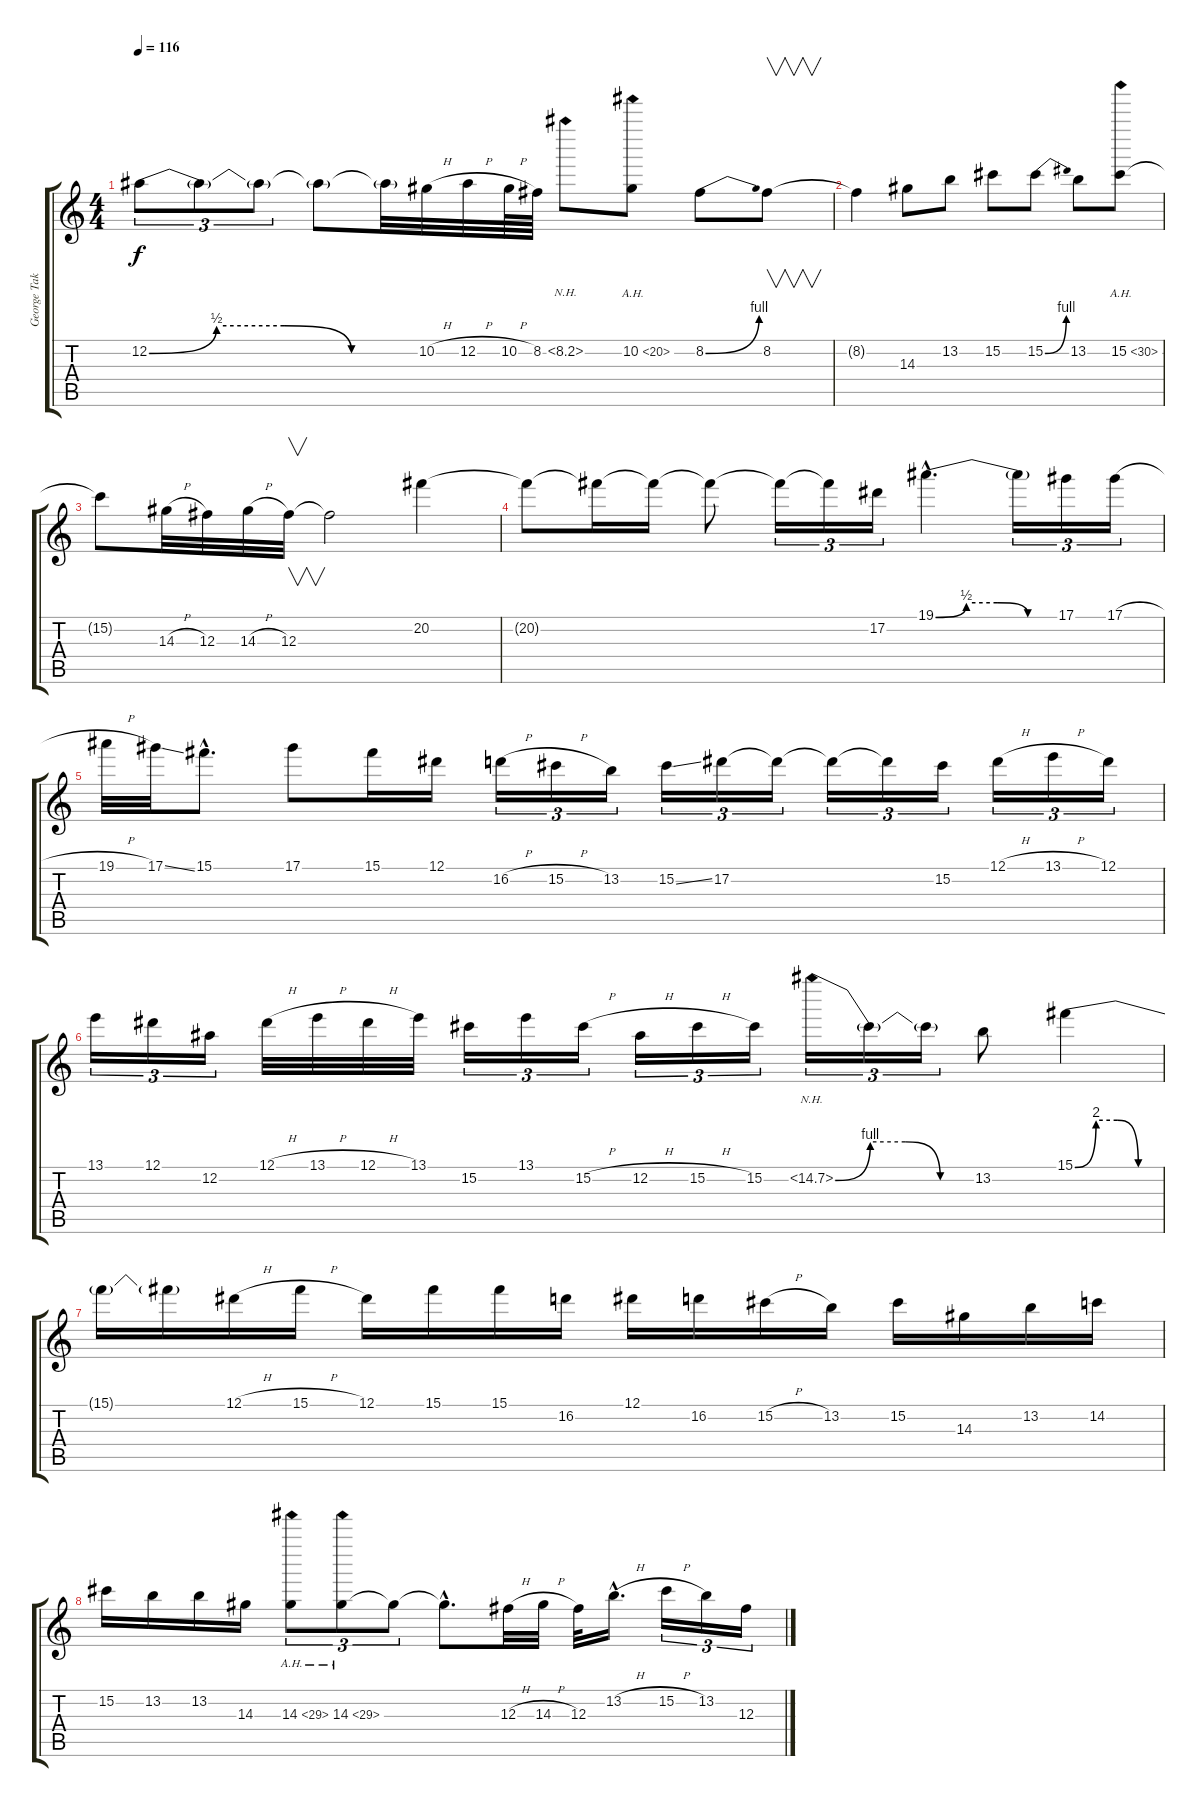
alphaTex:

\track ("George Takin' it Easy  :)" "George Tak") {instrument overdrivenguitar}
\staff {score tabs}
\tuning (Eb4 Bb3 Gb3 Db3 Ab2 Eb2) {hide}
\ts (4 4)
\tempo 116
\clef g2
\ks c
12.2{be (custom 0 0 15 2 30 2 45 0 60 0)}.8{tu (3 2) dy f} 12.2{t}.8{tu (3 2)} 12.2{t}.8{tu (3 2)} 12.2{t}.8 12.2{t}.32 10.2{h}.32 12.2{h}.32 10.2{h}.64 8.2.64 8.2{nh}.8 10.2{ah 10}.8 8.2{be (bend 0 0 60 4)}.8 8.2.8{v} |
8.2{t}.4 14.3.8 13.2.8 15.2.8 15.2{be (bend 0 0 60 4)}.8 13.2.8 15.2{ah 15}.8 |
15.2{t}.8 14.3{h}.32 12.3.32 14.3{h}.32 12.3.32{v} 12.3{t}.2 20.2.4 |
20.2{t}.8 20.2{t}.16 20.2{t}.16 20.2{t}.8 20.2{t}.16{tu (3 2)} 20.2{t}.16{tu (3 2)} 17.2.16{tu (3 2)} 19.1{be (custom 0 0 15 2 30 2 45 0 60 0) hac}.4{d} 19.1{t}.16{tu (3 2)} 17.1.16{tu (3 2)} 17.1{h}.16{tu (3 2)} |
19.1{h}.32 17.1{ss}.32 15.1{hac}.8{d} 17.1.8 15.1.16 12.1.16 16.2{h}.16{tu (3 2)} 15.2{h}.16{tu (3 2)} 13.2.16{tu (3 2)} 15.2{ss}.16{tu (3 2)} 17.2.16{tu (3 2)} 17.2{t}.16{tu (3 2)} 17.2{t}.16{tu (3 2)} 17.2{t}.16{tu (3 2)} 15.2.16{tu (3 2)} 12.1{h}.16{tu (3 2)} 13.1{h}.16{tu (3 2)} 12.1.16{tu (3 2)} |
13.1.16{tu (3 2)} 12.1.16{tu (3 2)} 12.2.16{tu (3 2)} 12.1{h}.32 13.1{h}.32 12.1{h}.32 13.1.32 15.2.16{tu (3 2)} 13.1.16{tu (3 2)} 15.2{h}.16{tu (3 2)} 12.2{h}.16{tu (3 2)} 15.2{h}.16{tu (3 2)} 15.2.16{tu (3 2)} 15.2{be (custom 0 0 15 4 30 4 45 0 60 0) nh}.16{tu (3 2)} 15.2{t}.16{tu (3 2)} 15.2{t}.16{tu (3 2)} 13.2.8 15.1{be (custom 0 0 15 8 30 8 45 0 60 0)}.4 |
15.1{t}.16 15.1{t}.16 12.1{h}.16 15.1{h}.16 12.1.16 15.1.16 15.1.16 16.2.16 12.1.16 16.2.16 15.2{h}.16 13.2.16 15.2.16 14.3.16 13.2.16 14.2.16 |
15.2.16 13.2.16 13.2.16 14.3.16 14.3{ah 15}.8{tu (3 2)} 14.3{ah 15}.8{tu (3 2)} 14.3{t}.8{tu (3 2)} 14.3{hac t}.8{d} 12.3{h}.32 14.3{h}.32 12.3.32 13.2{h hac}.16{d} 15.2{h}.16{tu (3 2)} 13.2.16{tu (3 2)} 12.3.16{tu (3 2)}
